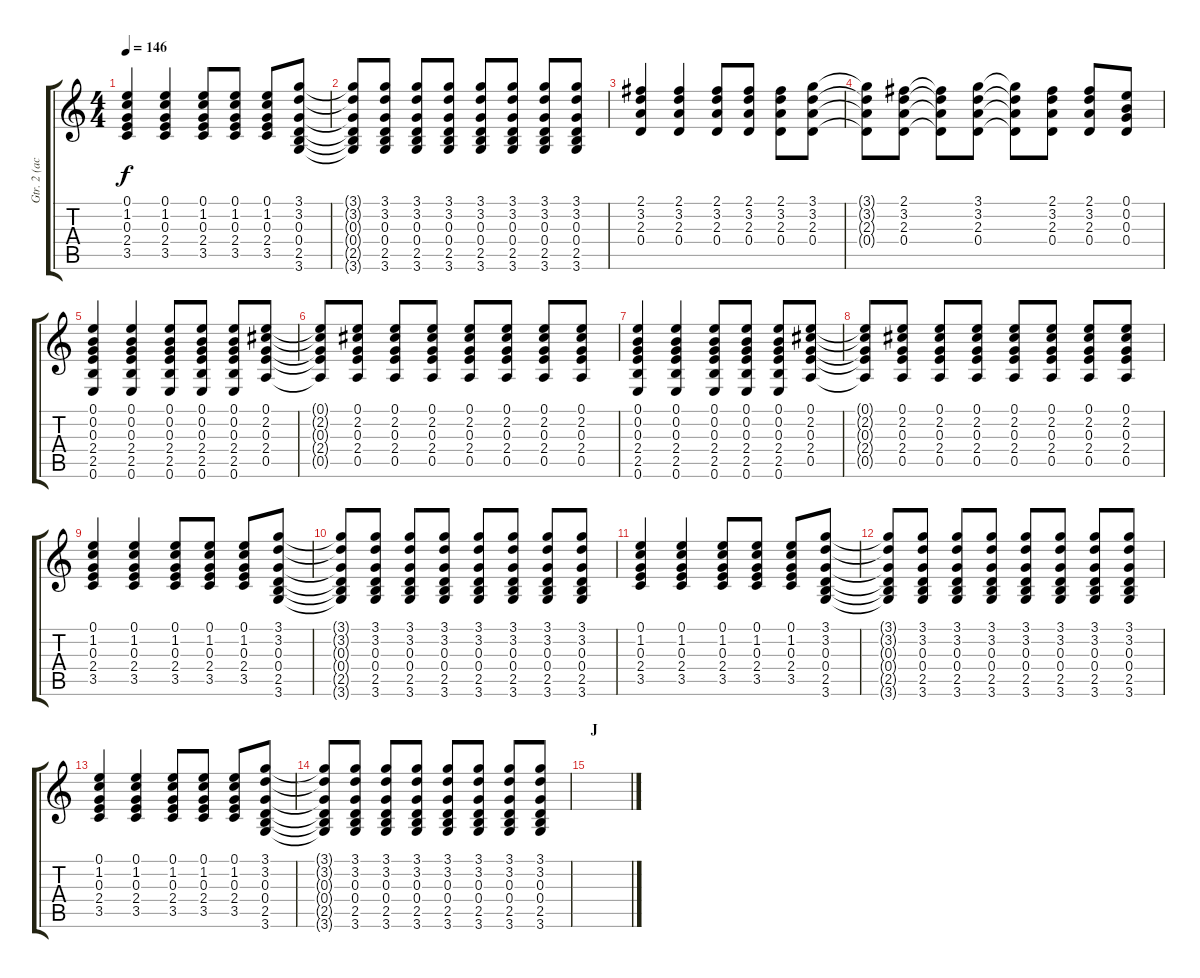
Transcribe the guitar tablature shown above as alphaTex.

\track ("Gtr. 2 (acoustic)" "Gtr. 2 (ac") {instrument acousticguitarsteel}
\staff {score tabs}
\tuning (E4 B3 G3 D3 A2 E2) {hide}
\ts (4 4)
\tempo 146
\clef g2
\ks c
(0.1 1.2 0.3 2.4 3.5).4{dy f} (0.1 1.2 0.3 2.4 3.5).4 (0.1 1.2 0.3 2.4 3.5).8 (0.1 1.2 0.3 2.4 3.5).8 (0.1 1.2 0.3 2.4 3.5).8 (3.1 3.2 0.3 0.4 2.5 3.6).8 |
(3.1{t} 3.2{t} 0.3{t} 0.4{t} 2.5{t} 3.6{t}).8 (3.1 3.2 0.3 0.4 2.5 3.6).8 (3.1 3.2 0.3 0.4 2.5 3.6).8 (3.1 3.2 0.3 0.4 2.5 3.6).8 (3.1 3.2 0.3 0.4 2.5 3.6).8 (3.1 3.2 0.3 0.4 2.5 3.6).8 (3.1 3.2 0.3 0.4 2.5 3.6).8 (3.1 3.2 0.3 0.4 2.5 3.6).8 |
(2.1 3.2 2.3 0.4).4 (2.1 3.2 2.3 0.4).4 (2.1 3.2 2.3 0.4).8 (2.1 3.2 2.3 0.4).8 (2.1 3.2 2.3 0.4).8 (3.1 3.2 2.3 0.4).8 |
(3.1{t} 3.2{t} 2.3{t} 0.4{t}).8 (2.1 3.2 2.3 0.4).8 (2.1{t} 3.2{t} 2.3{t} 0.4{t}).8 (3.1 3.2 2.3 0.4).8 (3.1{t} 3.2{t} 2.3{t} 0.4{t}).8 (2.1 3.2 2.3 0.4).8 (2.1 3.2 2.3 0.4).8 (0.1 0.2 0.3 0.4).8 |
(0.1 0.2 0.3 2.4 2.5 0.6).4 (0.1 0.2 0.3 2.4 2.5 0.6).4 (0.1 0.2 0.3 2.4 2.5 0.6).8 (0.1 0.2 0.3 2.4 2.5 0.6).8 (0.1 0.2 0.3 2.4 2.5 0.6).8 (0.1 2.2 0.3 2.4 0.5).8 |
(0.1{t} 2.2{t} 0.3{t} 2.4{t} 0.5{t}).8 (0.1 2.2 0.3 2.4 0.5).8 (0.1 2.2 0.3 2.4 0.5).8 (0.1 2.2 0.3 2.4 0.5).8 (0.1 2.2 0.3 2.4 0.5).8 (0.1 2.2 0.3 2.4 0.5).8 (0.1 2.2 0.3 2.4 0.5).8 (0.1 2.2 0.3 2.4 0.5).8 |
(0.1 0.2 0.3 2.4 2.5 0.6).4 (0.1 0.2 0.3 2.4 2.5 0.6).4 (0.1 0.2 0.3 2.4 2.5 0.6).8 (0.1 0.2 0.3 2.4 2.5 0.6).8 (0.1 0.2 0.3 2.4 2.5 0.6).8 (0.1 2.2 0.3 2.4 0.5).8 |
(0.1{t} 2.2{t} 0.3{t} 2.4{t} 0.5{t}).8 (0.1 2.2 0.3 2.4 0.5).8 (0.1 2.2 0.3 2.4 0.5).8 (0.1 2.2 0.3 2.4 0.5).8 (0.1 2.2 0.3 2.4 0.5).8 (0.1 2.2 0.3 2.4 0.5).8 (0.1 2.2 0.3 2.4 0.5).8 (0.1 2.2 0.3 2.4 0.5).8 |
(0.1 1.2 0.3 2.4 3.5).4 (0.1 1.2 0.3 2.4 3.5).4 (0.1 1.2 0.3 2.4 3.5).8 (0.1 1.2 0.3 2.4 3.5).8 (0.1 1.2 0.3 2.4 3.5).8 (3.1 3.2 0.3 0.4 2.5 3.6).8 |
(3.1{t} 3.2{t} 0.3{t} 0.4{t} 2.5{t} 3.6{t}).8 (3.1 3.2 0.3 0.4 2.5 3.6).8 (3.1 3.2 0.3 0.4 2.5 3.6).8 (3.1 3.2 0.3 0.4 2.5 3.6).8 (3.1 3.2 0.3 0.4 2.5 3.6).8 (3.1 3.2 0.3 0.4 2.5 3.6).8 (3.1 3.2 0.3 0.4 2.5 3.6).8 (3.1 3.2 0.3 0.4 2.5 3.6).8 |
(0.1 1.2 0.3 2.4 3.5).4 (0.1 1.2 0.3 2.4 3.5).4 (0.1 1.2 0.3 2.4 3.5).8 (0.1 1.2 0.3 2.4 3.5).8 (0.1 1.2 0.3 2.4 3.5).8 (3.1 3.2 0.3 0.4 2.5 3.6).8 |
(3.1{t} 3.2{t} 0.3{t} 0.4{t} 2.5{t} 3.6{t}).8 (3.1 3.2 0.3 0.4 2.5 3.6).8 (3.1 3.2 0.3 0.4 2.5 3.6).8 (3.1 3.2 0.3 0.4 2.5 3.6).8 (3.1 3.2 0.3 0.4 2.5 3.6).8 (3.1 3.2 0.3 0.4 2.5 3.6).8 (3.1 3.2 0.3 0.4 2.5 3.6).8 (3.1 3.2 0.3 0.4 2.5 3.6).8 |
(0.1 1.2 0.3 2.4 3.5).4 (0.1 1.2 0.3 2.4 3.5).4 (0.1 1.2 0.3 2.4 3.5).8 (0.1 1.2 0.3 2.4 3.5).8 (0.1 1.2 0.3 2.4 3.5).8 (3.1 3.2 0.3 0.4 2.5 3.6).8 |
(3.1{t} 3.2{t} 0.3{t} 0.4{t} 2.5{t} 3.6{t}).8 (3.1 3.2 0.3 0.4 2.5 3.6).8 (3.1 3.2 0.3 0.4 2.5 3.6).8 (3.1 3.2 0.3 0.4 2.5 3.6).8 (3.1 3.2 0.3 0.4 2.5 3.6).8 (3.1 3.2 0.3 0.4 2.5 3.6).8 (3.1 3.2 0.3 0.4 2.5 3.6).8 (3.1 3.2 0.3 0.4 2.5 3.6).8 |
\section ("" "J")
